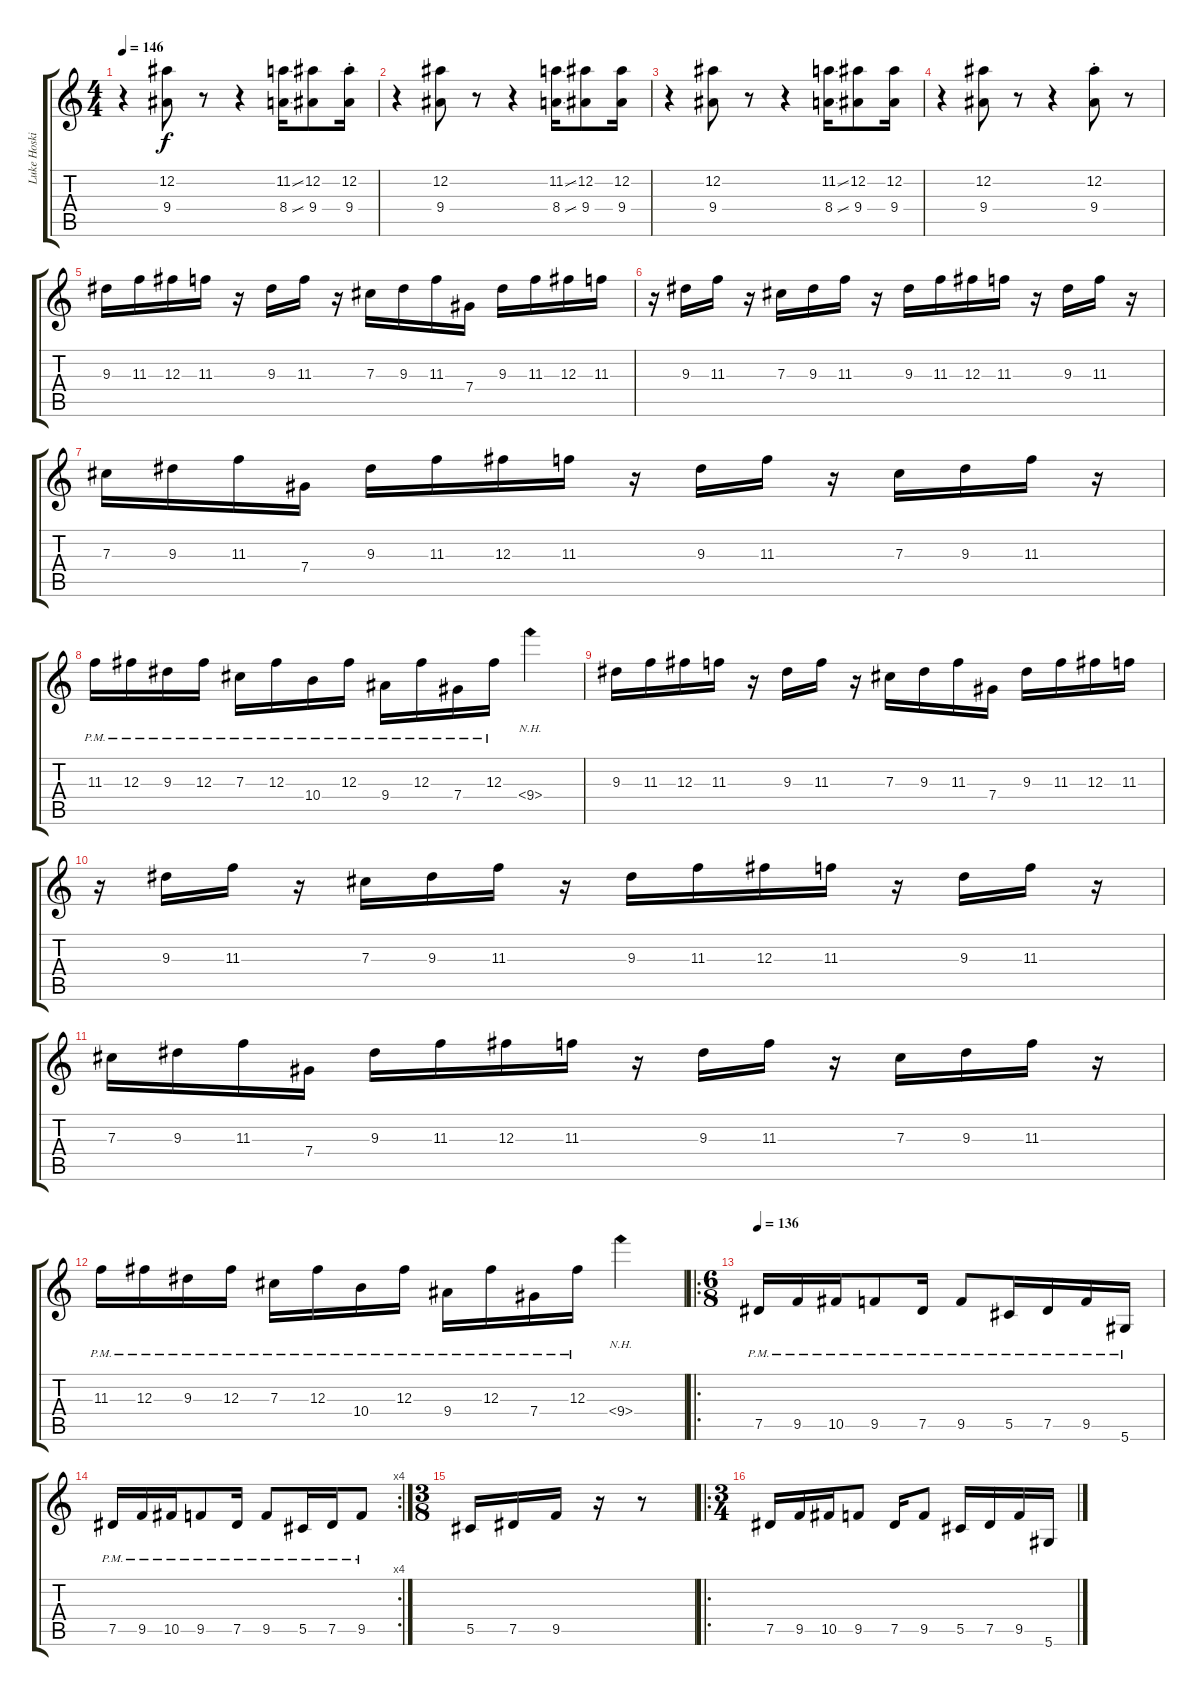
\track ("Luke Hoskin" "Luke Hoski") {instrument distortionguitar}
\staff {score tabs}
\tuning (Eb4 Bb3 Gb3 Db3 Ab2 Eb2) {hide}
\ts (4 4)
\tempo 146
\clef g2
\ks c
r.4{dy f} (12.2 9.4).8 r.8 r.4 (11.2{ss} 8.4{ss}).16 (12.2 9.4).8 (12.2{st} 9.4{st}).16 |
r.4 (12.2 9.4).8 r.8 r.4 (11.2{ss} 8.4{ss}).16 (12.2 9.4).8 (12.2 9.4).16 |
r.4 (12.2 9.4).8 r.8 r.4 (11.2{ss} 8.4{ss}).16 (12.2 9.4).8 (12.2 9.4).16 |
r.4 (12.2 9.4).8 r.8 r.4 (12.2{st} 9.4{st}).8 r.8 |
9.3.16 11.3.16 12.3.16 11.3.16 r.16 9.3.16 11.3.16 r.16 7.3.16 9.3.16 11.3.16 7.4.16 9.3.16 11.3.16 12.3.16 11.3.16 |
r.16 9.3.16 11.3.16 r.16 7.3.16 9.3.16 11.3.16 r.16 9.3.16 11.3.16 12.3.16 11.3.16 r.16 9.3.16 11.3.16 r.16 |
7.3.16 9.3.16 11.3.16 7.4.16 9.3.16 11.3.16 12.3.16 11.3.16 r.16 9.3.16 11.3.16 r.16 7.3.16 9.3.16 11.3.16 r.16 |
11.3{pm}.16 12.3{pm}.16 9.3{pm}.16 12.3{pm}.16 7.3{pm}.16 12.3{pm}.16 10.4{pm}.16 12.3{pm}.16 9.4{pm}.16 12.3{pm}.16 7.4{pm}.16 12.3{pm}.16 9.4{nh}.4 |
9.3.16 11.3.16 12.3.16 11.3.16 r.16 9.3.16 11.3.16 r.16 7.3.16 9.3.16 11.3.16 7.4.16 9.3.16 11.3.16 12.3.16 11.3.16 |
r.16 9.3.16 11.3.16 r.16 7.3.16 9.3.16 11.3.16 r.16 9.3.16 11.3.16 12.3.16 11.3.16 r.16 9.3.16 11.3.16 r.16 |
7.3.16 9.3.16 11.3.16 7.4.16 9.3.16 11.3.16 12.3.16 11.3.16 r.16 9.3.16 11.3.16 r.16 7.3.16 9.3.16 11.3.16 r.16 |
11.3{pm}.16 12.3{pm}.16 9.3{pm}.16 12.3{pm}.16 7.3{pm}.16 12.3{pm}.16 10.4{pm}.16 12.3{pm}.16 9.4{pm}.16 12.3{pm}.16 7.4{pm}.16 12.3{pm}.16 9.4{nh}.4 |
\ro
\ts (6 8)
\tempo 136
7.5{pm}.16 9.5{pm}.16 10.5{pm}.16 9.5{pm}.8 7.5{pm}.16 9.5{pm}.8 5.5{pm}.16 7.5{pm}.16 9.5{pm}.16 5.6{pm}.16 |
\rc 4
7.5{pm}.16 9.5{pm}.16 10.5{pm}.16 9.5{pm}.8 7.5{pm}.16 9.5{pm}.8 5.5{pm}.16 7.5{pm}.16 9.5{pm}.8 |
\ts (3 8)
5.5.16 7.5.16 9.5.16 r.16 r.8 |
\ro
\ts (3 4)
7.5.16 9.5.16 10.5.16 9.5.8 7.5.16 9.5.8 5.5.16 7.5.16 9.5.16 5.6.16
